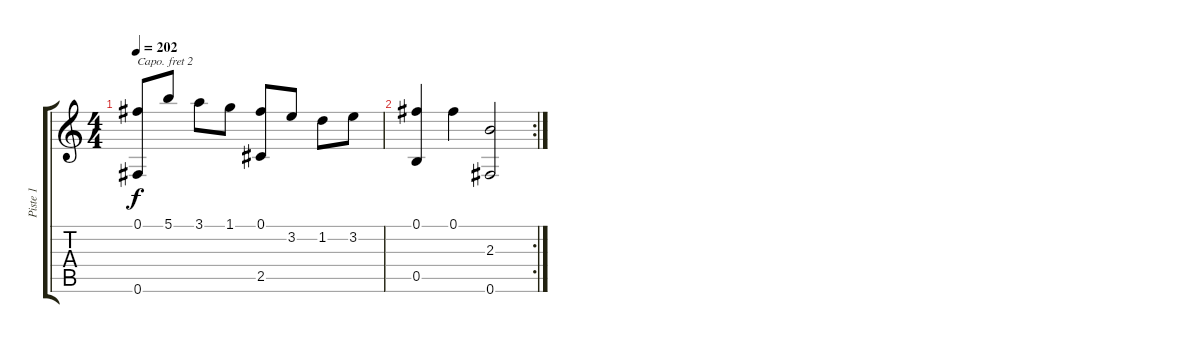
\track ("Piste 1" "Piste 1") {instrument acousticguitarnylon}
\staff {score tabs}
\capo 2
\tuning (E4 B3 G3 D3 A2 E2) {hide}
\ts (4 4)
\tempo 202
\clef g2
\ks c
(0.1 0.6).8{dy f} 5.1.8 3.1.8 1.1.8 (0.1 2.5).8 3.2.8 1.2.8 3.2.8 |
\rc 2
(0.1 0.5).4 0.1.4 (2.3 0.6).2
